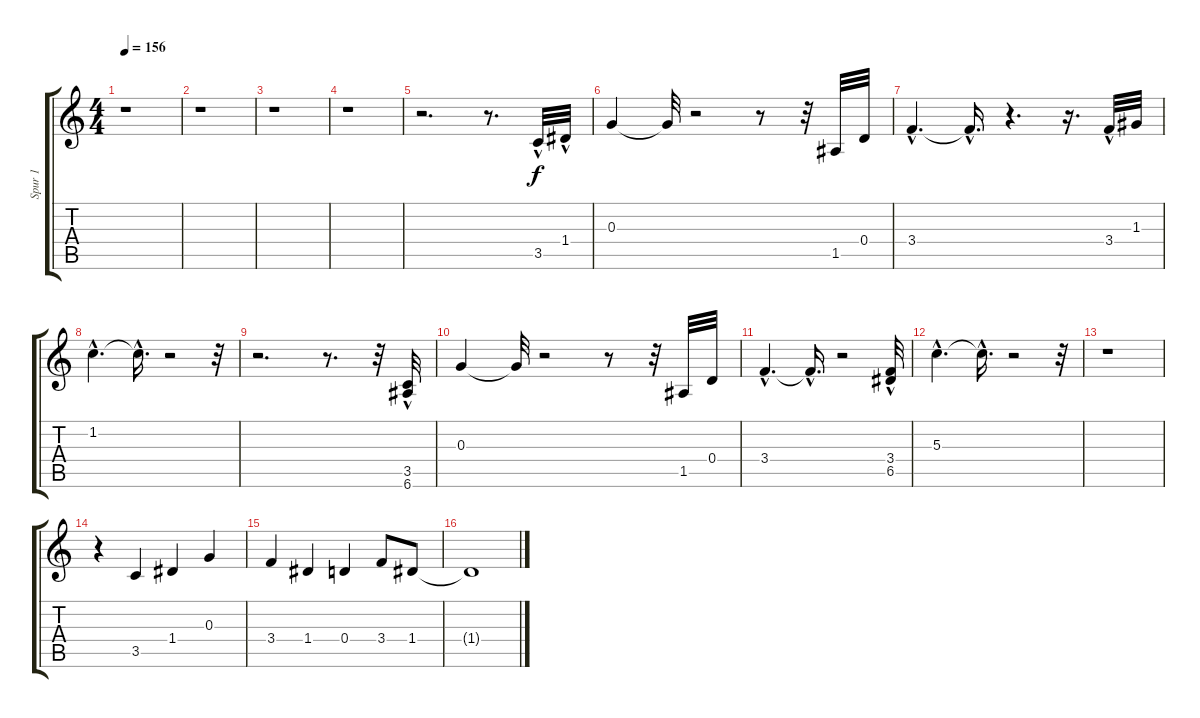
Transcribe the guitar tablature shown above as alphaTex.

\track ("Spur 1" "Spur 1") {instrument electricguitarclean}
\staff {score tabs}
\tuning (E4 B3 G3 D3 A2 E2) {hide}
\ts (4 4)
\tempo 156
\clef g2
\ks c
r.1{dy f} |
r.1 |
r.1 |
r.1 |
r.2{d} r.8{d} 3.5{hac}.32 1.4{hac}.32 |
0.3.4 0.3{t}.32 r.2 r.8 r.32 1.5.32 0.4.32 |
3.4{hac}.4{d} 3.4{hac t}.16{d} r.4{d} r.16{d} 3.4{hac}.32 1.3.32 |
1.2{hac}.4{d} 1.2{hac t}.16{d} r.2 r.32 |
r.2{d} r.8{d} r.32 (3.5{hac} 6.6{hac}).32 |
0.3.4 0.3{t}.32 r.2 r.8 r.32 1.5.32 0.4.32 |
3.4{hac}.4{d} 3.4{hac t}.16{d} r.2 (3.4{hac} 6.5).32 |
5.3{hac}.4{d} 5.3{hac t}.16{d} r.2 r.32 |
r.1 |
r.4 3.5.4 1.4.4 0.3.4 |
3.4.4 1.4.4 0.4.4 3.4.8 1.4.8 |
1.4{t}.1
